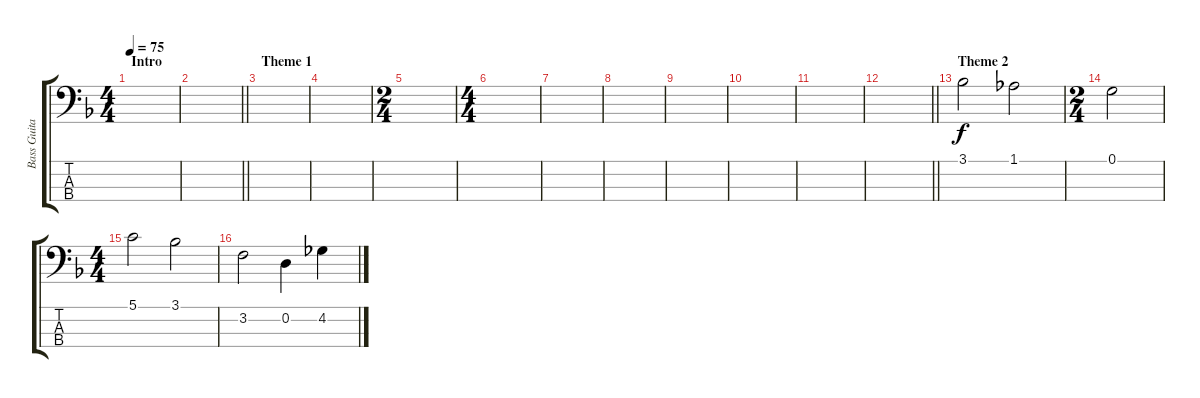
\track ("Bass Guitar" "Bass Guita") {instrument electricbassfinger}
\staff {score tabs}
\tuning (G2 D2 A1 E1) {hide}
\ts (4 4)
\section ("" "Intro")
\tempo 75
\clef f4
\ks f
|
\barLineRight lightlight
|
\section ("" "Theme 1")
|
|
\ts (2 4)
|
\ts (4 4)
|
|
|
|
|
|
\barLineRight lightlight
|
\section ("" "Theme 2")
3.1.2 1.1.2 |
\ts (2 4)
0.1.2 |
\ts (4 4)
5.1.2 3.1.2 |
3.2.2 0.2.4 4.2.4
